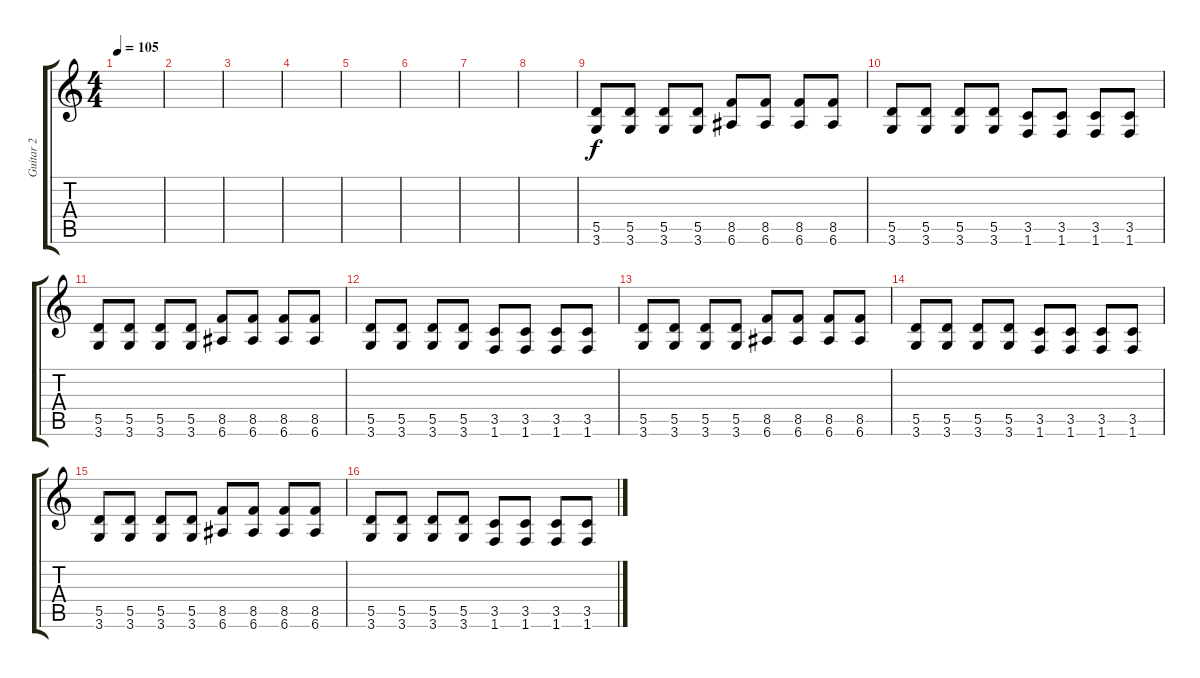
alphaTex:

\track ("Guitar 2" "Guitar 2") {instrument electricguitarclean}
\staff {score tabs}
\tuning (E4 B3 G3 D3 A2 E2) {hide}
\ts (4 4)
\tempo 105
\clef g2
\ks c
|
|
|
|
|
|
|
|
(5.5 3.6).8 (5.5 3.6).8 (5.5 3.6).8 (5.5 3.6).8 (8.5 6.6).8 (8.5 6.6).8 (8.5 6.6).8 (8.5 6.6).8 |
(5.5 3.6).8 (5.5 3.6).8 (5.5 3.6).8 (5.5 3.6).8 (3.5 1.6).8 (3.5 1.6).8 (3.5 1.6).8 (3.5 1.6).8 |
(5.5 3.6).8 (5.5 3.6).8 (5.5 3.6).8 (5.5 3.6).8 (8.5 6.6).8 (8.5 6.6).8 (8.5 6.6).8 (8.5 6.6).8 |
(5.5 3.6).8 (5.5 3.6).8 (5.5 3.6).8 (5.5 3.6).8 (3.5 1.6).8 (3.5 1.6).8 (3.5 1.6).8 (3.5 1.6).8 |
(5.5 3.6).8 (5.5 3.6).8 (5.5 3.6).8 (5.5 3.6).8 (8.5 6.6).8 (8.5 6.6).8 (8.5 6.6).8 (8.5 6.6).8 |
(5.5 3.6).8 (5.5 3.6).8 (5.5 3.6).8 (5.5 3.6).8 (3.5 1.6).8 (3.5 1.6).8 (3.5 1.6).8 (3.5 1.6).8 |
(5.5 3.6).8 (5.5 3.6).8 (5.5 3.6).8 (5.5 3.6).8 (8.5 6.6).8 (8.5 6.6).8 (8.5 6.6).8 (8.5 6.6).8 |
(5.5 3.6).8 (5.5 3.6).8 (5.5 3.6).8 (5.5 3.6).8 (3.5 1.6).8 (3.5 1.6).8 (3.5 1.6).8 (3.5 1.6).8
